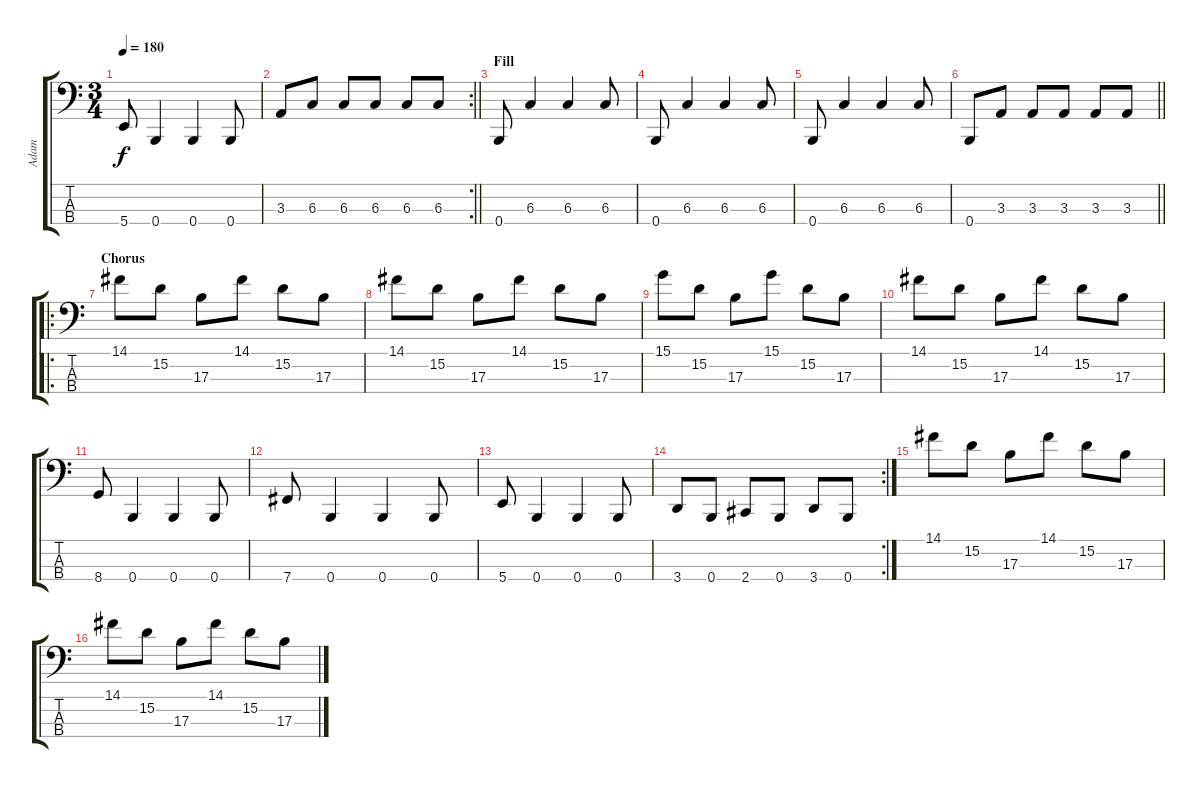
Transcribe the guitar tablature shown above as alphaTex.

\track ("Adam" "Adam") {instrument electricbassfinger}
\staff {score tabs}
\tuning (E2 B1 Gb1 B0) {hide}
\ts (3 4)
\tempo 180
\clef f4
\ks c
5.4.8{dy f} 0.4.4 0.4.4 0.4.8 |
\rc 2
\barLineRight lightlight
3.3.8 6.3.8 6.3.8 6.3.8 6.3.8 6.3.8 |
\section ("" "Fill")
0.4.8 6.3.4 6.3.4 6.3.8 |
0.4.8 6.3.4 6.3.4 6.3.8 |
0.4.8 6.3.4 6.3.4 6.3.8 |
\barLineRight lightlight
0.4.8 3.3.8 3.3.8 3.3.8 3.3.8 3.3.8 |
\ro
\section ("" "Chorus")
14.1.8 15.2.8 17.3.8 14.1.8 15.2.8 17.3.8 |
14.1.8 15.2.8 17.3.8 14.1.8 15.2.8 17.3.8 |
15.1.8 15.2.8 17.3.8 15.1.8 15.2.8 17.3.8 |
14.1.8 15.2.8 17.3.8 14.1.8 15.2.8 17.3.8 |
8.4.8 0.4.4 0.4.4 0.4.8 |
7.4.8 0.4.4 0.4.4 0.4.8 |
5.4.8 0.4.4 0.4.4 0.4.8 |
\rc 2
3.4.8 0.4.8 2.4.8 0.4.8 3.4.8 0.4.8 |
14.1.8 15.2.8 17.3.8 14.1.8 15.2.8 17.3.8 |
14.1.8 15.2.8 17.3.8 14.1.8 15.2.8 17.3.8
